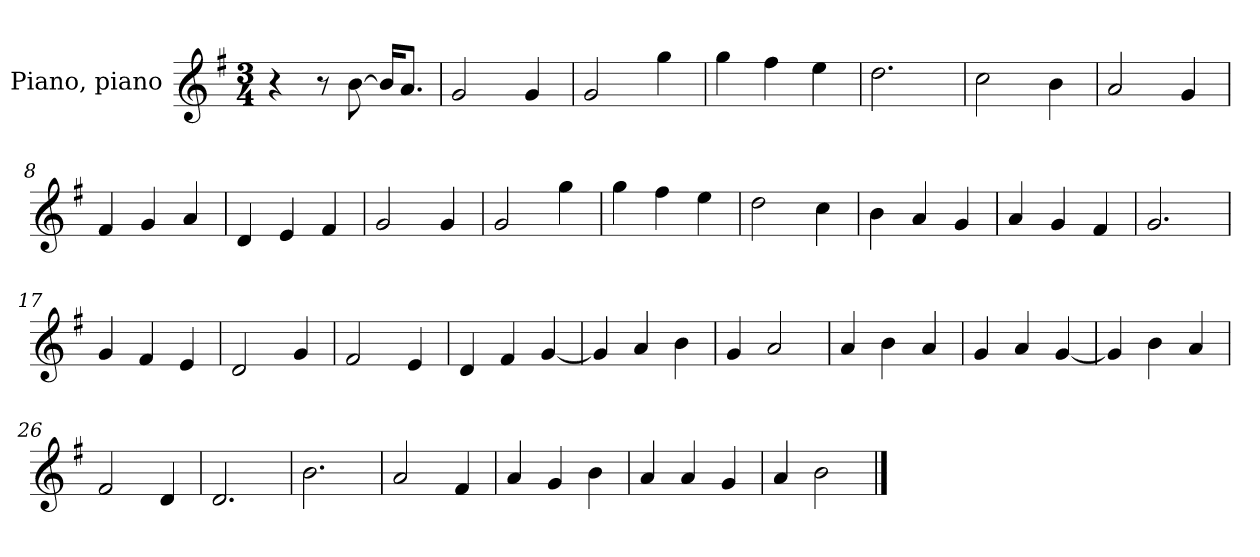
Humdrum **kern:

**kern
*part1
*staff1
*I"Piano, piano
*clefG2
*k[f#]
*M3/4
*MM147
=1
4r
8r
[8b\
16b/KL]
8.a/J
=2
2g/
4g/
=3
2g/
4gg\
=4
4gg\
4ff#\
4ee\
=5
2.dd\
=6
2cc\
4b\
=7
2a/
4g/
=8
4f#/
4g/
4a/
=9
4d/
4e/
4f#/
=10
2g/
4g/
=11
2g/
4gg\
!!LO:LB:g=z
=12
4gg\
4ff#\
4ee\
=13
2dd\
4cc\
=14
4b\
4a/
4g/
=15
4a/
4g/
4f#/
=16
2.g/
=17
4g/
4f#/
4e/
=18
2d/
4g/
=19
2f#/
4e/
=20
4d/
4f#/
[4g/
=21
4g/]
4a/
4b\
=22
4g/
2a/
=23
4a/
4b\
4a/
!!LO:LB:g=z
=24
4g/
4a/
[4g/
=25
4g/]
4b\
4a/
=26
2f#/
4d/
=27
2.d/
=28
2.b\
=29
2a/
4f#/
=30
4a/
4g/
4b\
=31
4a/
4a/
4g/
=32
4a/
2b\
==
*-
